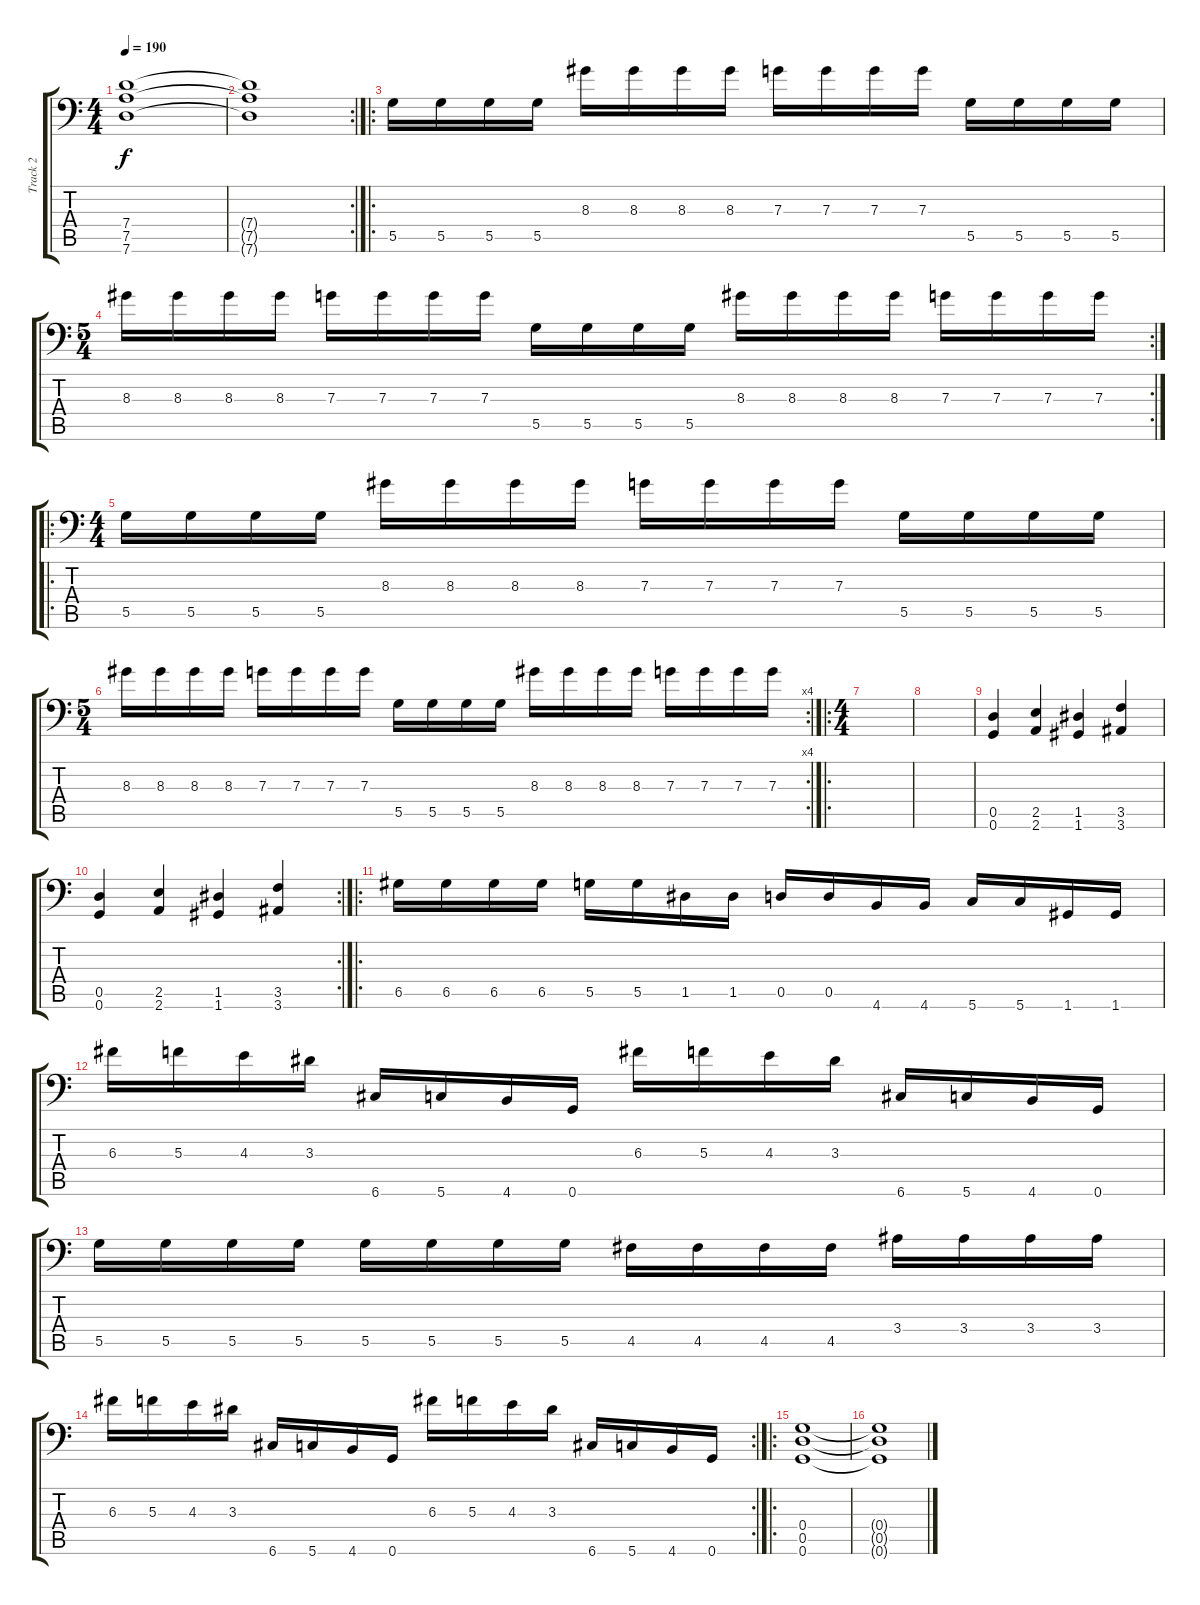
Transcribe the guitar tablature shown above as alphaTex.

\track ("Track 2" "Track 2") {instrument distortionguitar}
\staff {score tabs}
\tuning (A3 E3 C3 G2 D2 G1) {hide}
\ts (4 4)
\tempo 190
\clef f4
\ks c
(7.4 7.5 7.6).1{dy f} |
\rc 2
(7.4{t} 7.5{t} 7.6{t}).1 |
\ro
5.5.16 5.5.16 5.5.16 5.5.16 8.3.16 8.3.16 8.3.16 8.3.16 7.3.16 7.3.16 7.3.16 7.3.16 5.5.16 5.5.16 5.5.16 5.5.16 |
\rc 2
\ts (5 4)
8.3.16 8.3.16 8.3.16 8.3.16 7.3.16 7.3.16 7.3.16 7.3.16 5.5.16 5.5.16 5.5.16 5.5.16 8.3.16 8.3.16 8.3.16 8.3.16 7.3.16 7.3.16 7.3.16 7.3.16 |
\ro
\ts (4 4)
5.5.16 5.5.16 5.5.16 5.5.16 8.3.16 8.3.16 8.3.16 8.3.16 7.3.16 7.3.16 7.3.16 7.3.16 5.5.16 5.5.16 5.5.16 5.5.16 |
\rc 4
\ts (5 4)
8.3.16 8.3.16 8.3.16 8.3.16 7.3.16 7.3.16 7.3.16 7.3.16 5.5.16 5.5.16 5.5.16 5.5.16 8.3.16 8.3.16 8.3.16 8.3.16 7.3.16 7.3.16 7.3.16 7.3.16 |
\ro
\ts (4 4)
|
|
(0.5 0.6).4 (2.5 2.6).4 (1.5 1.6).4 (3.5 3.6).4 |
\rc 2
(0.5 0.6).4 (2.5 2.6).4 (1.5 1.6).4 (3.5 3.6).4 |
\ro
6.5.16 6.5.16 6.5.16 6.5.16 5.5.16 5.5.16 1.5.16 1.5.16 0.5.16 0.5.16 4.6.16 4.6.16 5.6.16 5.6.16 1.6.16 1.6.16 |
6.3.16 5.3.16 4.3.16 3.3.16 6.6.16 5.6.16 4.6.16 0.6.16 6.3.16 5.3.16 4.3.16 3.3.16 6.6.16 5.6.16 4.6.16 0.6.16 |
5.5.16 5.5.16 5.5.16 5.5.16 5.5.16 5.5.16 5.5.16 5.5.16 4.5.16 4.5.16 4.5.16 4.5.16 3.4.16 3.4.16 3.4.16 3.4.16 |
\rc 2
6.3.16 5.3.16 4.3.16 3.3.16 6.6.16 5.6.16 4.6.16 0.6.16 6.3.16 5.3.16 4.3.16 3.3.16 6.6.16 5.6.16 4.6.16 0.6.16 |
\ro
(0.4 0.5 0.6).1 |
(0.4{t} 0.5{t} 0.6{t}).1
